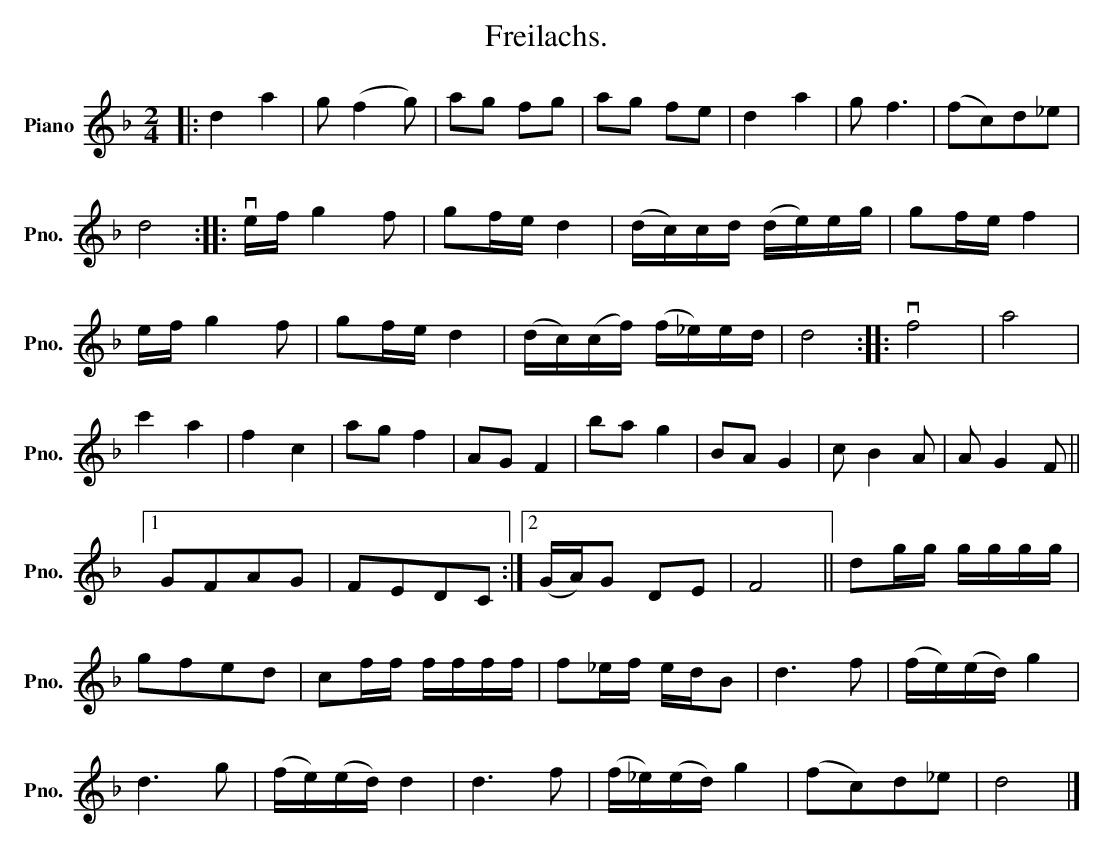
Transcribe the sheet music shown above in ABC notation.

X:1
T:Freilachs.
L:1/8
M:2/4
K:Dmin
V:1 treble nm="Piano" snm="Pno."
V:1
|: d2 a2 | g (f2 g) | ag fg | ag fe | d2 a2 | g f3 | (fc)d_e |$ d4 :: ve/f/ g2 f | gf/e/ d2 | %10
 (d/c/)c/d/ (d/e/)e/g/ | gf/e/ f2 |$ e/f/ g2 f | gf/e/ d2 | (d/c/)(c/f/) (f/_e/)e/d/ | d4 :: vf4 | %17
 a4 |$ c'2 a2 | f2 c2 | ag f2 | AG F2 | ba g2 | BA G2 | c B2 A | A G2 F ||1$ GFAG | FEDC :|2 %28
 (G/A/)G DE | F4 || dg/g/ g/g/g/g/ |$ gfed | cf/f/ f/f/f/f/ | f_e/f/ e/d/B | d3 f | %35
 (f/e/)(e/d/) g2 |$ d3 g | (f/e/)(e/d/) d2 | d3 f | (f/_e/)(e/d/) g2 | (fc)d_e | d4 |] %42
